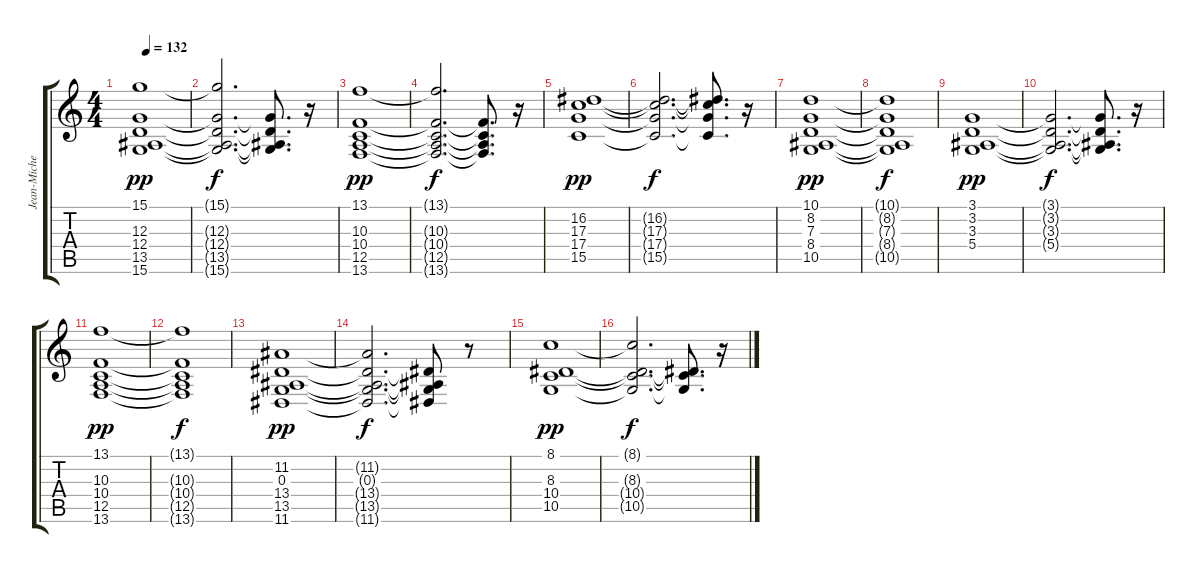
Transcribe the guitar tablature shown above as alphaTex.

\track ("Jean-Michel Jarre" "Jean-Miche") {instrument synthstrings2}
\staff {score tabs}
\tuning (E4 B3 G3 D3 A2 E2) {hide}
\ts (4 4)
\tempo 132
\clef g2
\ks c
(15.1 12.3 12.4 13.5 15.6).1{dy pp} |
(15.1{t} 12.3{t} 12.4{t} 13.5{t} 15.6{t}).2{d dy f} (12.3{t} 12.4{t} 13.5{t} 15.6{t}).8{d} r.16 |
(13.1 10.3 10.4 12.5 13.6).1{dy pp} |
(13.1{t} 10.3{t} 10.4{t} 12.5{t} 13.6{t}).2{d dy f} (10.3{t} 10.4{t} 12.5{t} 13.6{t}).8{d} r.16 |
(16.2 17.3 17.4 15.5).1{dy pp} |
(16.2{t} 17.3{t} 17.4{t} 15.5{t}).2{d dy f} (16.2{t} 17.3{t} 17.4{t} 15.5{t}).8{d} r.16 |
(10.1 8.2 7.3 8.4 10.5).1{dy pp} |
(10.1{t} 8.2{t} 7.3{t} 8.4{t} 10.5{t}).1{dy f} |
(3.1 3.2 3.3 5.4).1{dy pp} |
(3.1{t} 3.2{t} 3.3{t} 5.4{t}).2{d dy f} (3.1{t} 3.2{t} 3.3{t} 5.4{t}).8{d} r.16 |
(13.1 10.3 10.4 12.5 13.6).1{dy pp} |
(13.1{t} 10.3{t} 10.4{t} 12.5{t} 13.6{t}).1{dy f} |
(11.2 0.3 13.4 13.5 11.6).1{dy pp} |
(11.2{t} 0.3{t} 13.4{t} 13.5{t} 11.6{t}).2{d dy f} (0.3{t} 13.4{t} 13.5{t} 11.6{t}).8 r.8 |
(8.1 8.3 10.4 10.5).1{dy pp} |
(8.1{t} 8.3{t} 10.4{t} 10.5{t}).2{d dy f} (8.3{t} 10.4{t} 10.5{t}).8{d} r.16
